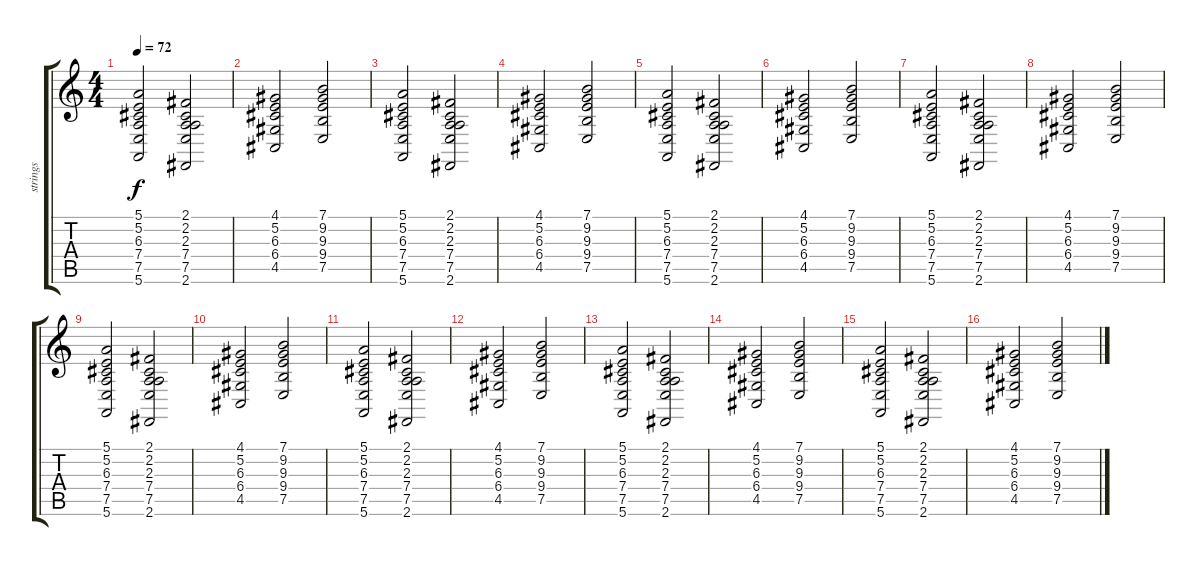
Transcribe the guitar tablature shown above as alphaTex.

\track ("strings" "strings") {instrument stringensemble1}
\staff {score tabs}
\tuning (E4 B3 G3 D3 A2 E2) {hide}
\ts (4 4)
\tempo 72
\clef g2
\ks c
(5.1 5.2 6.3 7.4 7.5 5.6).2{dy f} (2.1 2.2 2.3 7.4 7.5 2.6).2 |
(4.1 5.2 6.3 6.4 4.5).2 (7.1 9.2 9.3 9.4 7.5).2 |
(5.1 5.2 6.3 7.4 7.5 5.6).2 (2.1 2.2 2.3 7.4 7.5 2.6).2 |
(4.1 5.2 6.3 6.4 4.5).2 (7.1 9.2 9.3 9.4 7.5).2 |
(5.1 5.2 6.3 7.4 7.5 5.6).2 (2.1 2.2 2.3 7.4 7.5 2.6).2 |
(4.1 5.2 6.3 6.4 4.5).2 (7.1 9.2 9.3 9.4 7.5).2 |
(5.1 5.2 6.3 7.4 7.5 5.6).2 (2.1 2.2 2.3 7.4 7.5 2.6).2 |
(4.1 5.2 6.3 6.4 4.5).2 (7.1 9.2 9.3 9.4 7.5).2 |
(5.1 5.2 6.3 7.4 7.5 5.6).2 (2.1 2.2 2.3 7.4 7.5 2.6).2 |
(4.1 5.2 6.3 6.4 4.5).2 (7.1 9.2 9.3 9.4 7.5).2 |
(5.1 5.2 6.3 7.4 7.5 5.6).2 (2.1 2.2 2.3 7.4 7.5 2.6).2 |
(4.1 5.2 6.3 6.4 4.5).2 (7.1 9.2 9.3 9.4 7.5).2 |
(5.1 5.2 6.3 7.4 7.5 5.6).2 (2.1 2.2 2.3 7.4 7.5 2.6).2 |
(4.1 5.2 6.3 6.4 4.5).2 (7.1 9.2 9.3 9.4 7.5).2 |
(5.1 5.2 6.3 7.4 7.5 5.6).2 (2.1 2.2 2.3 7.4 7.5 2.6).2 |
(4.1 5.2 6.3 6.4 4.5).2 (7.1 9.2 9.3 9.4 7.5).2
